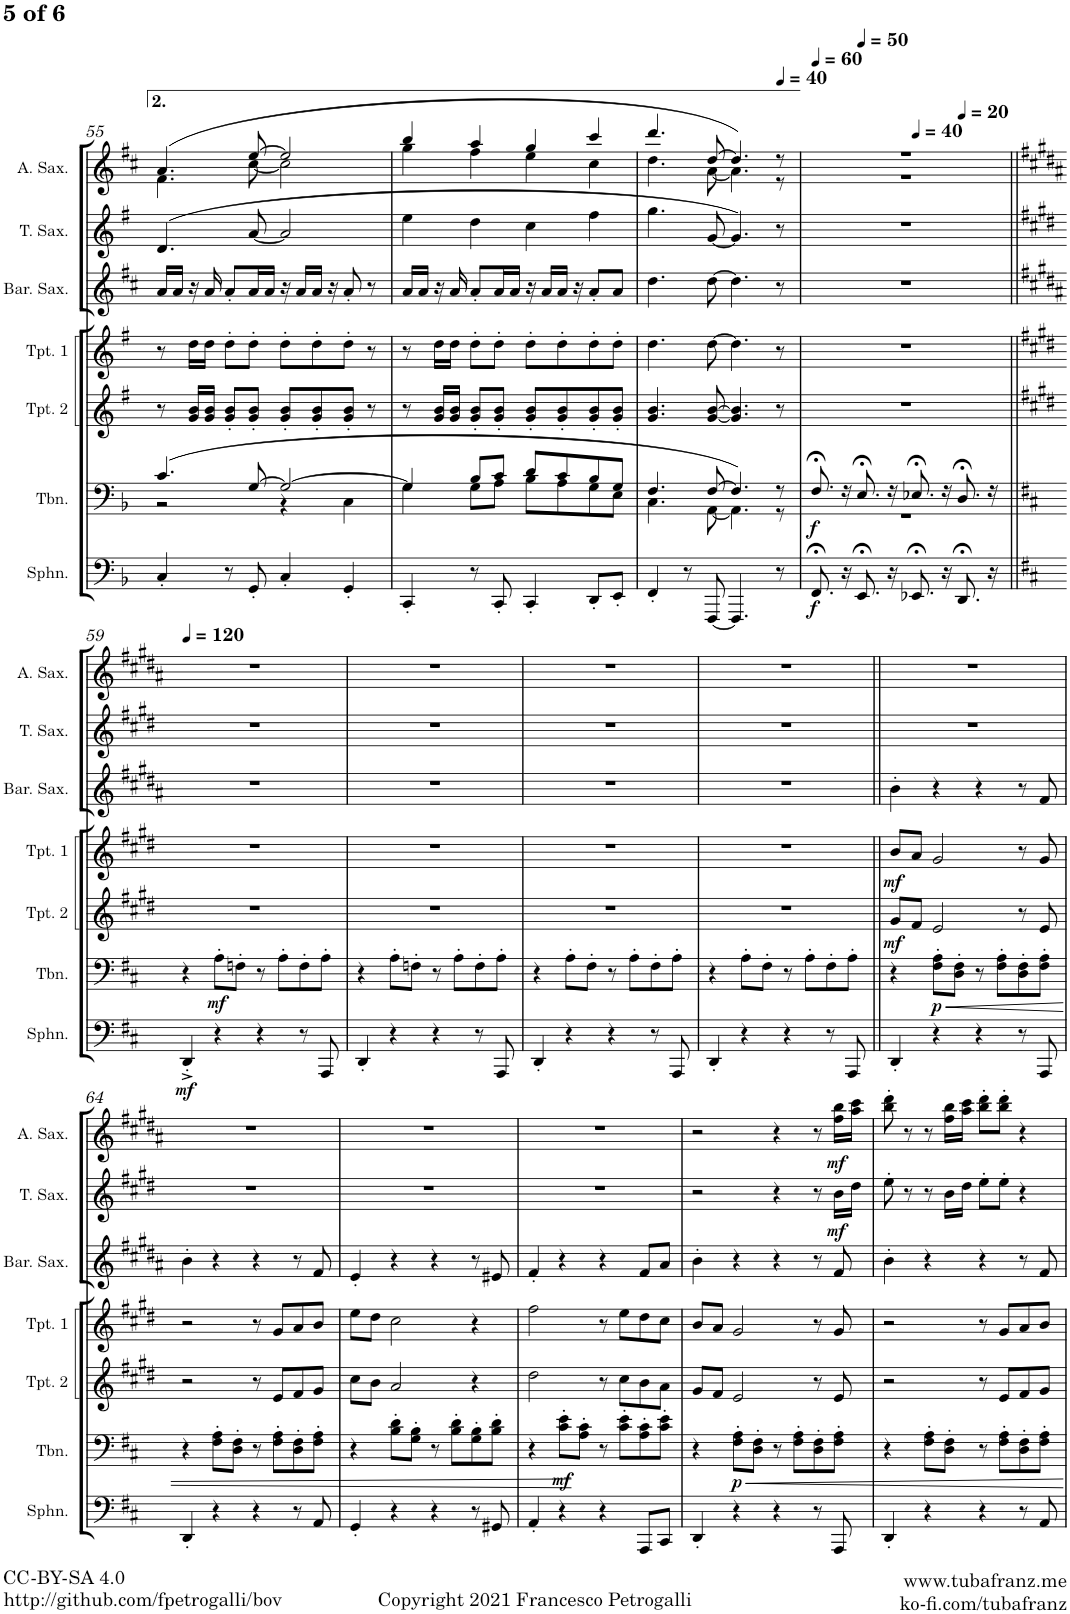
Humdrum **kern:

**kern	**dynam	**kern	**dynam	**kern	**dynam	**kern	**dynam	**kern	**kern	**dynam	**kern	**dynam
*part7	*part7	*part6	*part6	*part5	*part5	*part4	*part4	*part3	*part2	*part2	*part1	*part1
*staff7	*staff7	*staff6	*staff6	*staff5	*staff5	*staff4	*staff4	*staff3	*staff2	*staff2	*staff1	*staff1
*I"Sousaphone	*	*I"Trombone	*	*I"Trumpet 2	*	*I"Trumpet 1	*	*I"Baritone Sax	*I"Tenor Sax	*	*I"Alto Sax	*
*I'Sphn.	*	*I'Tbn.	*	*I'Tpt. 2	*	*I'Tpt. 1	*	*I'Bar. Sax.	*I'T. Sax.	*	*I'A. Sax.	*
!!LO:PB:g=z
*clefF4	*	*clefF4	*	*clefG2	*	*clefG2	*	*clefG2	*clefG2	*	*clefG2	*
*	*	*	*	*Trd1c2	*	*Trd1c2	*	*Trd12c21	*Trd8c14	*	*Trd5c9	*
*k[b-]	*	*k[b-]	*	*k[f#]	*	*k[f#]	*	*k[f#c#]	*k[f#]	*	*k[f#c#]	*
*M4/4	*	*M4/4	*	*M4/4	*	*M4/4	*	*M4/4	*M4/4	*	*M4/4	*
*met(c)	*	*met(c)	*	*met(c)	*	*met(c)	*	*met(c)	*met(c)	*	*met(c)	*
=55	=55	=55	=55	=55	=55	=55	=55	=55	=55	=55	=55	=55
*	*	*^	*	*	*	*	*	*	*	*	*^	*
4C'/	.	(4.c/	2r	.	8r	.	8r	.	16a/LL	(4.d/	.	(4.a/	4.f#\	.
.	.	.	.	.	.	.	.	.	16a/JJ	.	.	.	.	.
.	.	.	.	.	16g/ 16b/LL	.	16dd\LL	.	16r	.	.	.	.	.
.	.	.	.	.	16g/ 16b/JJ	.	16dd\JJ	.	16a/	.	.	.	.	.
8r	.	.	.	.	8g/' 8b/'L	.	8dd'\L	.	8a'/L	.	.	.	.	.
8GG'/	.	[8G/	.	.	8g/' 8b/'J	.	8dd'\J	.	16a/L	[8a/	.	[8ee/	[8cc#\	.
.	.	.	.	.	.	.	.	.	16a/JJ	.	.	.	.	.
4C'/	.	2G/_	4r	.	8g/' 8b/'L	.	8dd'\L	.	16r	2a/]	.	2ee/]	2cc#\]	.
.	.	.	.	.	.	.	.	.	16a/LL	.	.	.	.	.
.	.	.	.	.	8g/' 8b/'	.	8dd'\	.	16a/JJ	.	.	.	.	.
.	.	.	.	.	.	.	.	.	16r	.	.	.	.	.
4GG'/	.	.	4C\	.	8g/' 8b/'J	.	8dd'\J	.	8a'/	.	.	.	.	.
.	.	.	.	.	8r	.	8r	.	8r	.	.	.	.	.
=56	=56	=56	=56	=56	=56	=56	=56	=56	=56	=56	=56	=56	=56	=56
4CC'/	.	4G/]	4G\	.	8r	.	8r	.	16a/LL	4ee\	.	4bb/	4gg\	.
.	.	.	.	.	.	.	.	.	16a/JJ	.	.	.	.	.
.	.	.	.	.	16g/ 16b/LL	.	16dd\LL	.	16r	.	.	.	.	.
.	.	.	.	.	16g/ 16b/JJ	.	16dd\JJ	.	16a/	.	.	.	.	.
8r	.	8B-/L	8G\L	.	8g/' 8b/'L	.	8dd'\L	.	8a'/L	4dd\	.	4aa/	4ff#\	.
8CC'/	.	8c/J	8A\J	.	8g/' 8b/'J	.	8dd'\J	.	16a/L	.	.	.	.	.
.	.	.	.	.	.	.	.	.	16a/JJ	.	.	.	.	.
4CC'/	.	8d/L	8B-\L	.	8g/' 8b/'L	.	8dd'\L	.	16r	4cc\	.	4gg/	4ee\	.
.	.	.	.	.	.	.	.	.	16a/LL	.	.	.	.	.
.	.	8c/	8A\	.	8g/' 8b/'	.	8dd'\	.	16a/JJ	.	.	.	.	.
.	.	.	.	.	.	.	.	.	16r	.	.	.	.	.
8DD'/L	.	8B-/	8G\	.	8g/' 8b/'	.	8dd'\	.	8a'/L	4ff#\	.	4ccc#/	4cc#\	.
8EE'/J	.	8G/J	8E\J	.	8g/' 8b/'J	.	8dd'\J	.	8a/J	.	.	.	.	.
=57	=57	=57	=57	=57	=57	=57	=57	=57	=57	=57	=57	=57	=57	=57
4FF'/	.	4.F/	4.C\	.	4.g/ 4.b/	.	4.dd\	.	4.dd\	4.gg\	.	4.ddd/	4.dd\	.
8r	.	.	.	.	.	.	.	.	.	.	.	.	.	.
[8FFF/	.	[8F/	[8AA\	.	[8g/ [8b/	.	[8dd\	.	[8dd\	[8g/	.	[8dd/	[8a\	.
4.FFF/]	.	4.F/])	4.AA\]	.	4.g/] 4.b/]	.	4.dd\]	.	4.dd\]	4.g/])	.	4.dd/])	4.a\]	.
*	*	*	*	*	*	*	*	*	*	*	*	*MM40	*	*
8r	.	8r	8r	.	8r	.	8r	.	8r	8r	.	8r	8r	.
*	*	*	*	*	*	*	*	*	*	*	*	*v	*v	*
=58	=58	=58	=58	=58	=58	=58	=58	=58	=58	=58	=58	=58	=58
*	*	*	*	*	*	*	*	*	*	*	*	*MM60	*
*	*	*	*	*	*	*	*	*	*	*	*	*^	*
!	!LO:DY:b	!	!	!LO:DY:b	!	!	!	!	!	!	!	!	!	!
*	*	*	*	*	*	*	*	*	*	*	*	*^	*^	*
*	*	*	*	*	*	*	*	*	*	*	*	*	*	*^	*	*
8.FF;</	f	8.F;</	1r	f	1r	.	1r	.	1r	1r	.	1r	1r	4ryy	2ryy	2.ryy	.
16r	.	16r	.	.	.	.	.	.	.	.	.	.	.	.	.	.	.
*	*	*	*	*	*	*	*	*	*	*	*	*MM50	*	*	*	*	*
8.EE;</	.	8.E;</	.	.	.	.	.	.	.	.	.	.	.	2.ryy	.	.	.
16r	.	16r	.	.	.	.	.	.	.	.	.	.	.	.	.	.	.
*	*	*	*	*	*	*	*	*	*	*	*	*MM40	*	*	*	*	*
8.EE-X;</	.	8.E-X;</	.	.	.	.	.	.	.	.	.	.	.	.	2ryy	.	.
16r	.	16r	.	.	.	.	.	.	.	.	.	.	.	.	.	.	.
*	*	*	*	*	*	*	*	*	*	*	*	*MM20	*	*	*	*	*
8.DD;</	.	8.D;</	.	.	.	.	.	.	.	.	.	.	.	.	.	4ryy	.
16r	.	16r	.	.	.	.	.	.	.	.	.	.	.	.	.	.	.
*	*	*v	*v	*	*	*	*	*	*	*	*	*v	*v	*v	*v	*v	*
!!LO:LB:g=z
=59||	=59||	=59||	=59||	=59||	=59||	=59||	=59||	=59||	=59||	=59||	=59||	=59||
*k[f#c#]	*	*k[f#c#]	*	*k[f#c#g#d#]	*	*k[f#c#g#d#]	*	*k[f#c#g#d#a#]	*k[f#c#g#d#]	*	*k[f#c#g#d#a#]	*
*	*	*	*	*	*	*	*	*	*	*	*MM120	*
*	*	*	*	*	*	*	*	*	*	*	*^	*
*	*	*	*	*	*	*	*	*	*	*	*	*^	*
*	*	*	*	*	*	*	*	*	*	*	*	*	*^	*
*	*	*	*	*	*	*	*	*	*	*	*	*	*	*^	*
!	!LO:DY:b	!	!	!	!	!	!	!	!	!	!	!	!	!	!	!
*	*	*	*	*	*	*	*	*	*	*	*v	*v	*v	*v	*v	*
4DD'^/	mf	4r	.	1r	.	1r	.	1r	1r	.	1r	.
!	!	!	!LO:DY:b	!	!	!	!	!	!	!	!	!
4r	.	8A'\L	mf	.	.	.	.	.	.	.	.	.
.	.	8Fn'\J	.	.	.	.	.	.	.	.	.	.
4r	.	8r	.	.	.	.	.	.	.	.	.	.
.	.	8A'\L	.	.	.	.	.	.	.	.	.	.
8r	.	8F'\	.	.	.	.	.	.	.	.	.	.
8AAA/	.	8A'\J	.	.	.	.	.	.	.	.	.	.
=60	=60	=60	=60	=60	=60	=60	=60	=60	=60	=60	=60	=60
4DD'/	.	4r	.	1r	.	1r	.	1r	1r	.	1r	.
4r	.	8A'\L	.	.	.	.	.	.	.	.	.	.
.	.	8Fn'\J	.	.	.	.	.	.	.	.	.	.
4r	.	8r	.	.	.	.	.	.	.	.	.	.
.	.	8A'\L	.	.	.	.	.	.	.	.	.	.
8r	.	8F'\	.	.	.	.	.	.	.	.	.	.
8AAA/	.	8A'\J	.	.	.	.	.	.	.	.	.	.
=61	=61	=61	=61	=61	=61	=61	=61	=61	=61	=61	=61	=61
4DD'/	.	4r	.	1r	.	1r	.	1r	1r	.	1r	.
4r	.	8A'\L	.	.	.	.	.	.	.	.	.	.
.	.	8F#'\J	.	.	.	.	.	.	.	.	.	.
4r	.	8r	.	.	.	.	.	.	.	.	.	.
.	.	8A'\L	.	.	.	.	.	.	.	.	.	.
8r	.	8F#'\	.	.	.	.	.	.	.	.	.	.
8AAA/	.	8A'\J	.	.	.	.	.	.	.	.	.	.
=62	=62	=62	=62	=62	=62	=62	=62	=62	=62	=62	=62	=62
4DD'/	.	4r	.	1r	.	1r	.	1r	1r	.	1r	.
4r	.	8A'\L	.	.	.	.	.	.	.	.	.	.
.	.	8F#'\J	.	.	.	.	.	.	.	.	.	.
4r	.	8r	.	.	.	.	.	.	.	.	.	.
.	.	8A'\L	.	.	.	.	.	.	.	.	.	.
8r	.	8F#'\	.	.	.	.	.	.	.	.	.	.
8AAA/	.	8A'\J	.	.	.	.	.	.	.	.	.	.
=63||	=63||	=63||	=63||	=63||	=63||	=63||	=63||	=63||	=63||	=63||	=63||	=63||
!	!	!	!	!	!LO:DY:b	!	!LO:DY:b	!	!	!	!	!
4DD'/	.	4r	.	8g#/L	mf	8b/L	mf	4b'\	1r	.	1r	.
.	.	.	.	8f#/J	.	8a/J	.	.	.	.	.	.
!	!	!	!LO:HP:b	!	!	!	!	!	!	!	!	!
!	!	!	!LO:DY:n=1:b	!	!	!	!	!	!	!	!	!
4r	.	8F#\' 8A\'L	< p	2e/	.	2g#/	.	4r	.	.	.	.
.	.	8D\' 8F#\'J	.	.	.	.	.	.	.	.	.	.
4r	.	8r	.	.	.	.	.	4r	.	.	.	.
.	.	8F#\' 8A\'L	.	.	.	.	.	.	.	.	.	.
8r	.	8D\' 8F#\'	.	8r	.	8r	.	8r	.	.	.	.
8AAA/	.	8F#\' 8A\'J	.	8e/	.	8g#/	.	8f#/	.	.	.	.
!!LO:LB:g=z
=64	=64	=64	=64	=64	=64	=64	=64	=64	=64	=64	=64	=64
4DD'/	.	4r	.	2r	.	2r	.	4b'\	1r	.	1r	.
4r	.	8F#\' 8A\'L	.	.	.	.	.	4r	.	.	.	.
.	.	8D\' 8F#\'J	.	.	.	.	.	.	.	.	.	.
4r	.	8r	.	8r	.	8r	.	4r	.	.	.	.
.	.	8F#\' 8A\'L	.	8e/L	.	8g#/L	.	.	.	.	.	.
8r	.	8D\' 8F#\'	.	8f#/	.	8a/	.	8r	.	.	.	.
8AA/	.	8F#\' 8A\'J	.	8g#/J	.	8b/J	.	8f#/	.	.	.	.
=65	=65	=65	=65	=65	=65	=65	=65	=65	=65	=65	=65	=65
4GG'/	.	4r	.	8cc#\L	.	8ee\L	.	4e'/	1r	.	1r	.
.	.	.	.	8b\J	.	8dd#\J	.	.	.	.	.	.
4r	.	8B\' 8d\'L	.	2a/	.	2cc#\	.	4r	.	.	.	.
.	.	8G\' 8B\'J	.	.	.	.	.	.	.	.	.	.
4r	.	8r	.	.	.	.	.	4r	.	.	.	.
.	.	8B\' 8d\'L	.	.	.	.	.	.	.	.	.	.
8r	.	8G\' 8B\'	.	4r	.	4r	.	8r	.	.	.	.
8GG#X/	.	8B\' 8d\'J	.	.	.	.	.	8e#X/	.	.	.	.
=66	=66	=66	=66	=66	=66	=66	=66	=66	=66	=66	=66	=66
4AA'/	.	4r	.	2dd#\	.	2ff#\	.	4f#'/	1r	.	1r	.
!	!	!	!LO:DY:b	!	!	!	!	!	!	!	!	!
4r	.	8c#\' 8e\'L	mf	.	.	.	.	4r	.	.	.	.
.	.	8A\' 8c#\'J	[	.	.	.	.	.	.	.	.	.
4r	.	8r	.	8r	.	8r	.	4r	.	.	.	.
.	.	8c#\' 8e\'L	.	8cc#\L	.	8ee\L	.	.	.	.	.	.
8AAA/L	.	8A\' 8c#\'	.	8b\	.	8dd#\	.	8f#/L	.	.	.	.
8CC#/J	.	8c#\' 8e\'J	.	8a\J	.	8cc#\J	.	8a#/J	.	.	.	.
=67	=67	=67	=67	=67	=67	=67	=67	=67	=67	=67	=67	=67
4DD'/	.	4r	.	8g#/L	.	8b/L	.	4b'\	2r	.	2r	.
.	.	.	.	8f#/J	.	8a/J	.	.	.	.	.	.
!	!	!	!LO:DY:b	!	!	!	!	!	!	!	!	!
4r	.	8F#\' 8A\'L	p	2e/	.	2g#/	.	4r	.	.	.	.
.	.	8D\' 8F#\'J	.	.	.	.	.	.	.	.	.	.
4r	.	8r	.	.	.	.	.	4r	4r	.	4r	.
.	.	8F#\' 8A\'L	.	.	.	.	.	.	.	.	.	.
8r	.	8D\' 8F#\'	.	8r	.	8r	.	8r	8r	.	8r	.
!	!	!	!	!	!	!	!	!	!	!LO:DY:b	!	!LO:DY:b
8AAA/	.	8F#\' 8A\'J	.	8e/	.	8g#/	.	8f#/	16b\LL	mf	16ff#\ 16bb\LL	mf
.	.	.	.	.	.	.	.	.	16dd#\JJ	.	16aa#\ 16ccc#\JJ	.
=68	=68	=68	=68	=68	=68	=68	=68	=68	=68	=68	=68	=68
4DD'/	.	4r	.	2r	.	2r	.	4b'\	8ee'\	.	8bb\' 8ddd#\'	.
.	.	.	.	.	.	.	.	.	8r	.	8r	.
4r	.	8F#\' 8A\'L	.	.	.	.	.	4r	8r	.	8r	.
.	.	8D\' 8F#\'J	.	.	.	.	.	.	16b\LL	.	16ff#\ 16bb\LL	.
.	.	.	.	.	.	.	.	.	16dd#\JJ	.	16aa#\ 16ccc#\JJ	.
4r	.	8r	.	8r	.	8r	.	4r	8ee'\L	.	8bb\' 8ddd#\'L	.
.	.	8F#\' 8A\'L	.	8e/L	.	8g#/L	.	.	8ee'\J	.	8bb\' 8ddd#\'J	.
8r	.	8D\' 8F#\'	.	8f#/	.	8a/	.	8r	4r	.	4r	.
8AA/	.	8F#\' 8A\'J	.	8g#/J	.	8b/J	.	8f#/	.	.	.	.
=	=	=	=	=	=	=	=	=	=	=	=	=
*-	*-	*-	*-	*-	*-	*-	*-	*-	*-	*-	*-	*-
